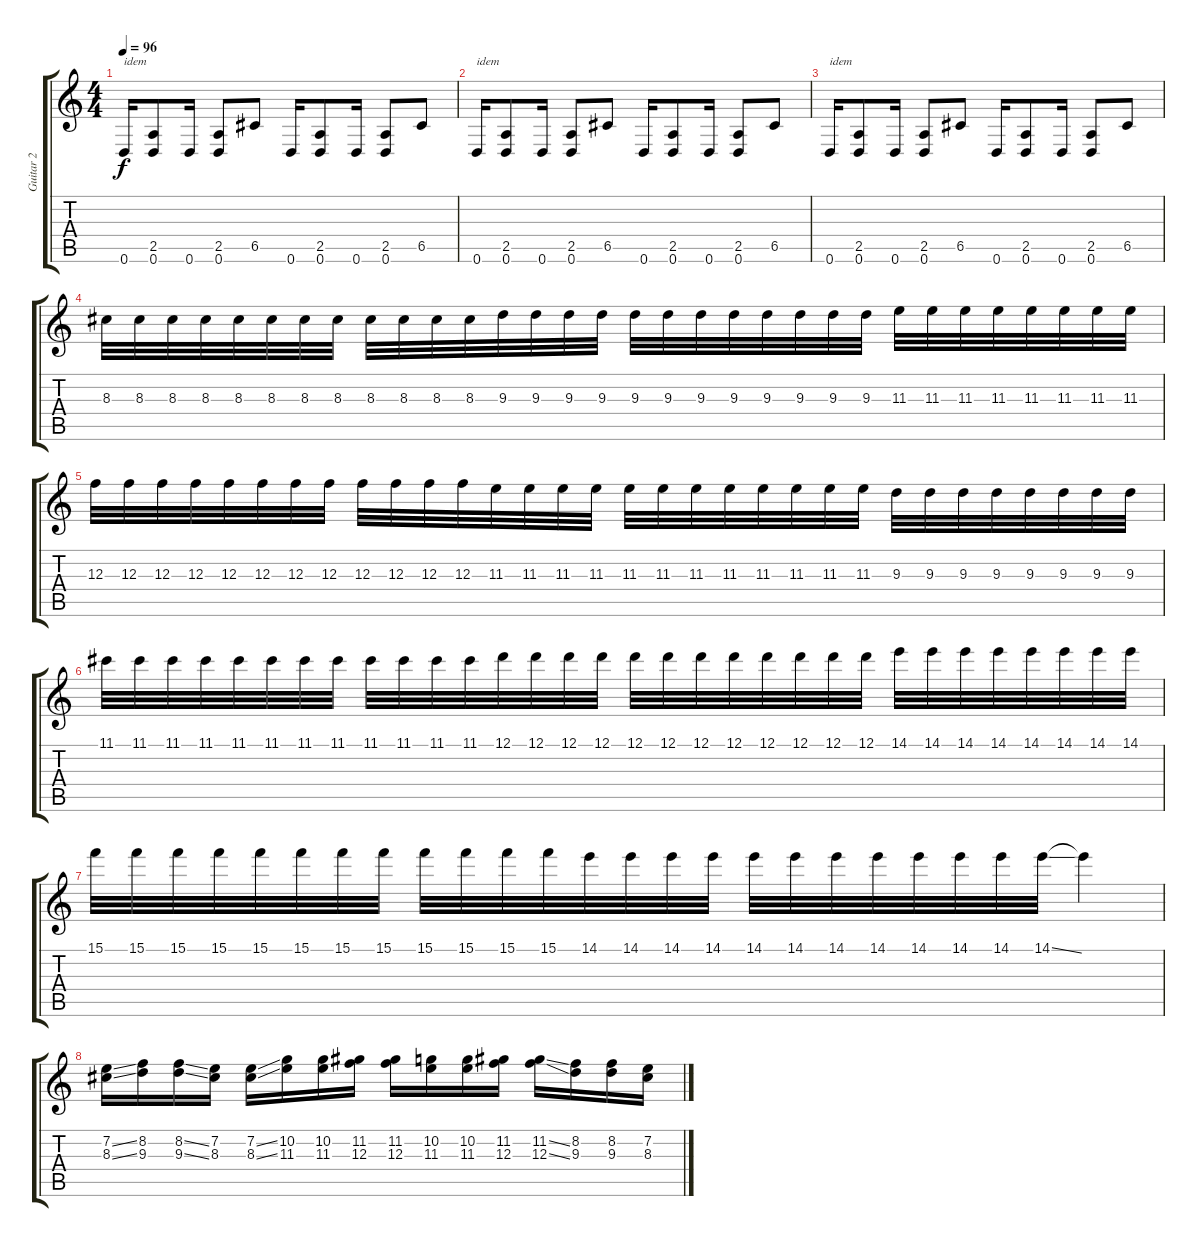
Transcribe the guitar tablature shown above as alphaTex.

\track ("Guitar 2" "Guitar 2") {instrument overdrivenguitar}
\staff {score tabs}
\tuning (D4 A3 F3 C3 G2 D2) {hide}
\ts (4 4)
\tempo 96
\clef g2
\ks c
0.6.16{txt "idem" dy f} (2.5 0.6).8 0.6.16 (2.5 0.6).8 6.5.8 0.6.16 (2.5 0.6).8 0.6.16 (2.5 0.6).8 6.5.8 |
0.6.16{txt "idem"} (2.5 0.6).8 0.6.16 (2.5 0.6).8 6.5.8 0.6.16 (2.5 0.6).8 0.6.16 (2.5 0.6).8 6.5.8 |
0.6.16{txt "idem"} (2.5 0.6).8 0.6.16 (2.5 0.6).8 6.5.8 0.6.16 (2.5 0.6).8 0.6.16 (2.5 0.6).8 6.5.8 |
8.3.32 8.3.32 8.3.32 8.3.32 8.3.32 8.3.32 8.3.32 8.3.32 8.3.32 8.3.32 8.3.32 8.3.32 9.3.32 9.3.32 9.3.32 9.3.32 9.3.32 9.3.32 9.3.32 9.3.32 9.3.32 9.3.32 9.3.32 9.3.32 11.3.32 11.3.32 11.3.32 11.3.32 11.3.32 11.3.32 11.3.32 11.3.32 |
12.3.32 12.3.32 12.3.32 12.3.32 12.3.32 12.3.32 12.3.32 12.3.32 12.3.32 12.3.32 12.3.32 12.3.32 11.3.32 11.3.32 11.3.32 11.3.32 11.3.32 11.3.32 11.3.32 11.3.32 11.3.32 11.3.32 11.3.32 11.3.32 9.3.32 9.3.32 9.3.32 9.3.32 9.3.32 9.3.32 9.3.32 9.3.32 |
11.1.32 11.1.32 11.1.32 11.1.32 11.1.32 11.1.32 11.1.32 11.1.32 11.1.32 11.1.32 11.1.32 11.1.32 12.1.32 12.1.32 12.1.32 12.1.32 12.1.32 12.1.32 12.1.32 12.1.32 12.1.32 12.1.32 12.1.32 12.1.32 14.1.32 14.1.32 14.1.32 14.1.32 14.1.32 14.1.32 14.1.32 14.1.32 |
15.1.32 15.1.32 15.1.32 15.1.32 15.1.32 15.1.32 15.1.32 15.1.32 15.1.32 15.1.32 15.1.32 15.1.32 14.1.32 14.1.32 14.1.32 14.1.32 14.1.32 14.1.32 14.1.32 14.1.32 14.1.32 14.1.32 14.1.32 14.1{ss}.32 14.1{t}.4 |
(7.2{ss} 8.3{ss}).16 (8.2 9.3).16 (8.2{ss} 9.3{ss}).16 (7.2 8.3).16 (7.2{ss} 8.3{ss}).16 (10.2 11.3).16 (10.2 11.3).16 (11.2 12.3).16 (11.2 12.3).16 (10.2 11.3).16 (10.2 11.3).16 (11.2 12.3).16 (11.2{ss} 12.3{ss}).16 (8.2 9.3).16 (8.2 9.3).16 (7.2 8.3).16
